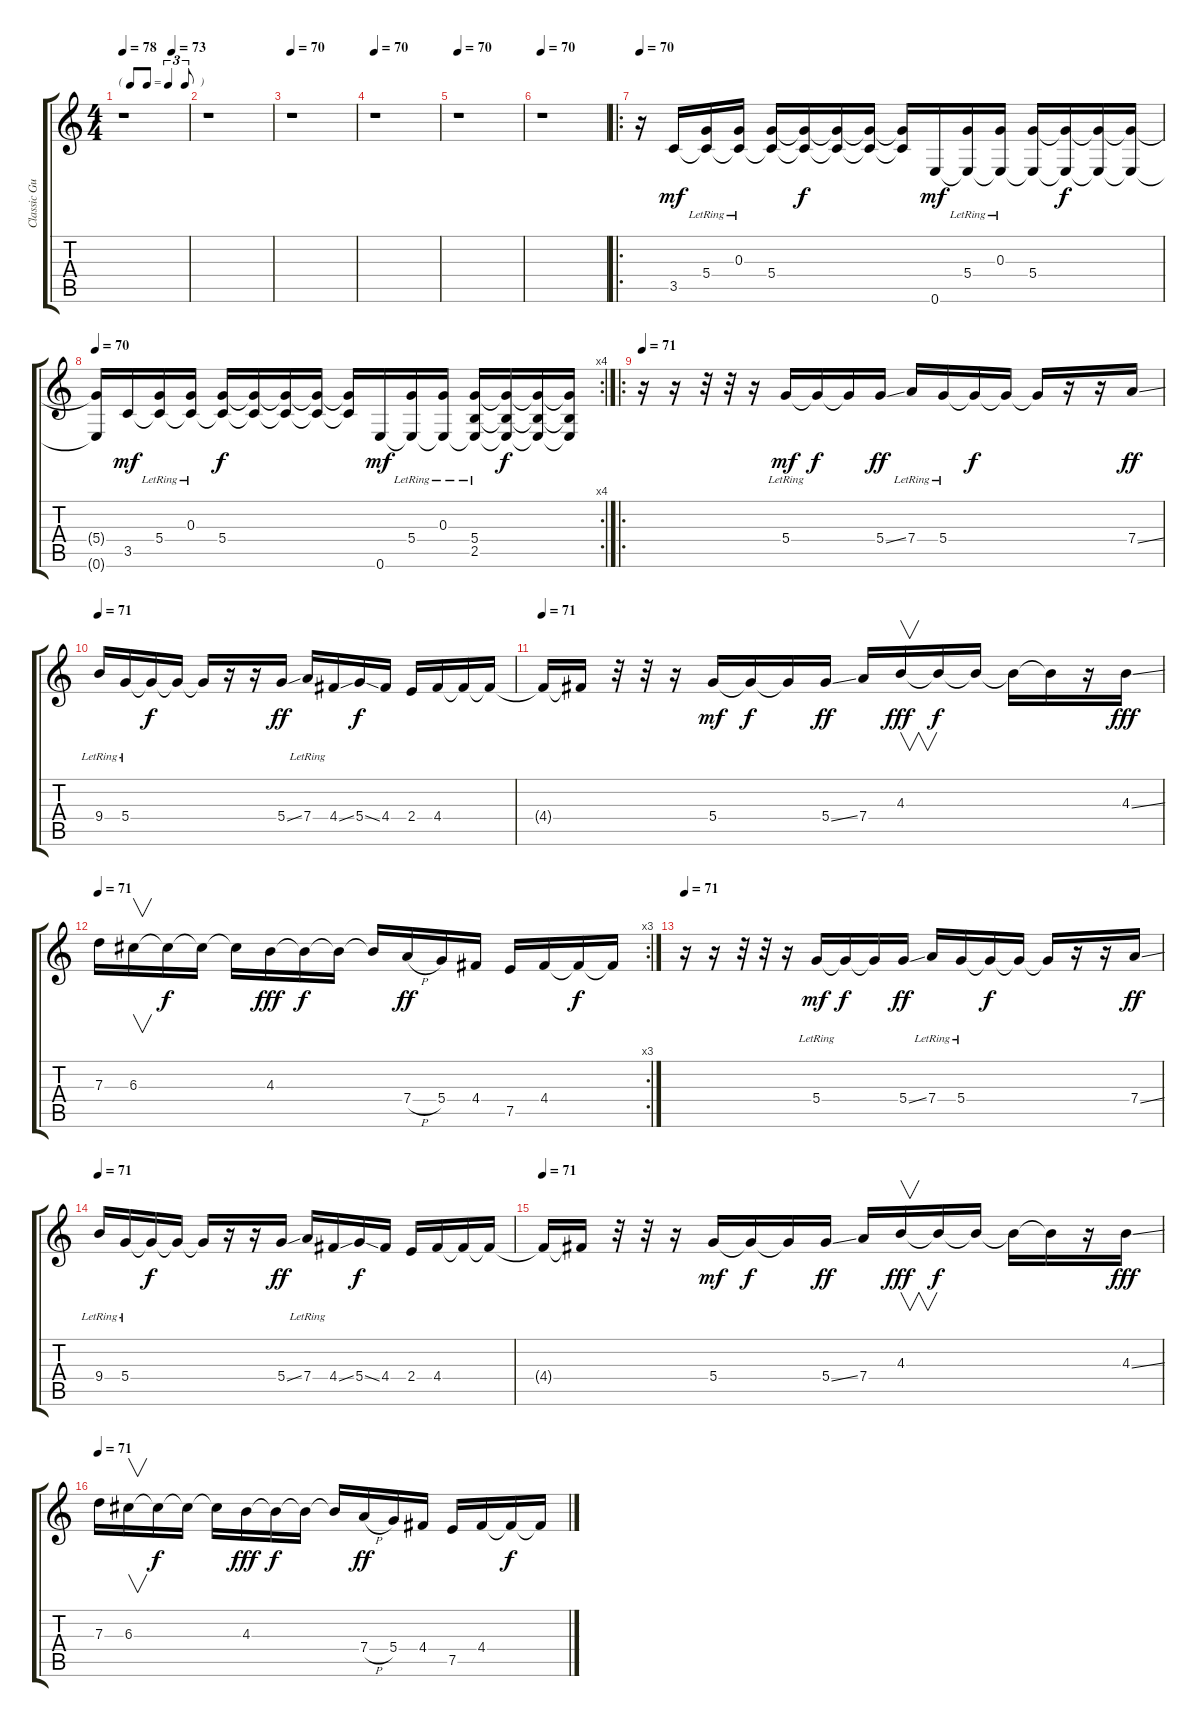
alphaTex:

\track ("Classic Guitar" "Classic Gu") {instrument acousticguitarnylon}
\staff {score tabs}
\tuning (E4 B3 G3 D3 A2 E2) {hide}
\ts (4 4)
\tf triplet8th
\tempo 78
\tempo (73 0.75)
\clef g2
\ks c
r.1{dy f} |
r.1 |
\tempo 70
r.1 |
\tempo 70
r.1 |
\tempo 70
r.1 |
\tempo 70
r.1 |
\ro
\tempo 70
r.16 3.5.16{dy mf} (5.4{lr} 3.5{t}).16 (0.3{lr} 3.5{t}).16 (5.4 3.5{t}).16 (5.4{t} 3.5{t}).16{dy f} (5.4{t} 3.5{t}).16 (5.4{t} 3.5{t}).16 (5.4{t} 3.5{t}).16 0.6.16{dy mf} (5.4{lr} 0.6{t}).16 (0.3{lr} 0.6{t}).16 (5.4 0.6{t}).16 (5.4{t} 0.6{t}).16{dy f} (5.4{t} 0.6{t}).16 (5.4{t} 0.6{t}).16 |
\rc 4
\tempo 70
(5.4{t} 0.6{t}).16 3.5.16{dy mf} (5.4{lr} 3.5{t}).16 (0.3{lr} 3.5{t}).16 (5.4 3.5{t}).16{dy f} (5.4{t} 3.5{t}).16 (5.4{t} 3.5{t}).16 (5.4{t} 3.5{t}).16 (5.4{t} 3.5{t}).16 0.6.16{dy mf} (5.4{lr} 0.6{t}).16 (0.3{lr} 0.6{t}).16 (5.4 2.5{lr} 0.6{t}).16 (5.4{t} 2.5{t} 0.6{t}).16{dy f} (5.4{t} 2.5{t} 0.6{t}).16 (5.4{t} 2.5{t} 0.6{t}).16 |
\ro
\tempo 71
r.16 r.16 r.32 r.32 r.16 5.4{lr}.16{dy mf} 5.4{t}.16{dy f} 5.4{t}.16 5.4{ss}.16{dy ff} 7.4{lr}.16 5.4{lr}.16 5.4{t}.16{dy f} 5.4{t}.16 5.4{t}.16 r.16 r.16 7.4{ss}.16{dy ff} |
\tempo 71
9.4{lr}.16 5.4{lr}.16 5.4{t}.16{dy f} 5.4{t}.16 5.4{t}.16 r.16 r.16 5.4{ss}.16{dy ff} 7.4{lr}.16 4.4{ss}.16 5.4{ss}.16{dy f} 4.4.16 2.4.16 4.4.16 4.4{t}.16 4.4{t}.16 |
\tempo 71
4.4{t}.16 4.4{t}.16 r.32 r.32 r.16 5.4.16{dy mf} 5.4{t}.16{dy f} 5.4{t}.16 5.4{ss}.16{dy ff} 7.4.16 4.3.16{v dy fff} 4.3{t}.16{dy f} 4.3{t}.16 4.3{t}.16 4.3{t}.16 r.16 4.3{ss}.16{dy fff} |
\rc 3
\tempo 71
7.3.16 6.3.16{v} 6.3{t}.16{dy f} 6.3{t}.16 6.3{t}.16 4.3.16{dy fff} 4.3{t}.16{dy f} 4.3{t}.16 4.3{t}.16 7.4{h}.16{dy ff} 5.4.16 4.4.16 7.5.16 4.4.16 4.4{t}.16{dy f} 4.4{t}.16 |
\tempo 71
r.16 r.16 r.32 r.32 r.16 5.4{lr}.16{dy mf} 5.4{t}.16{dy f} 5.4{t}.16 5.4{ss}.16{dy ff} 7.4{lr}.16 5.4{lr}.16 5.4{t}.16{dy f} 5.4{t}.16 5.4{t}.16 r.16 r.16 7.4{ss}.16{dy ff} |
\tempo 71
9.4{lr}.16 5.4{lr}.16 5.4{t}.16{dy f} 5.4{t}.16 5.4{t}.16 r.16 r.16 5.4{ss}.16{dy ff} 7.4{lr}.16 4.4{ss}.16 5.4{ss}.16{dy f} 4.4.16 2.4.16 4.4.16 4.4{t}.16 4.4{t}.16 |
\tempo 71
4.4{t}.16 4.4{t}.16 r.32 r.32 r.16 5.4.16{dy mf} 5.4{t}.16{dy f} 5.4{t}.16 5.4{ss}.16{dy ff} 7.4.16 4.3.16{v dy fff} 4.3{t}.16{dy f} 4.3{t}.16 4.3{t}.16 4.3{t}.16 r.16 4.3{ss}.16{dy fff} |
\tempo 71
7.3.16 6.3.16{v} 6.3{t}.16{dy f} 6.3{t}.16 6.3{t}.16 4.3.16{dy fff} 4.3{t}.16{dy f} 4.3{t}.16 4.3{t}.16 7.4{h}.16{dy ff} 5.4.16 4.4.16 7.5.16 4.4.16 4.4{t}.16{dy f} 4.4{t}.16
